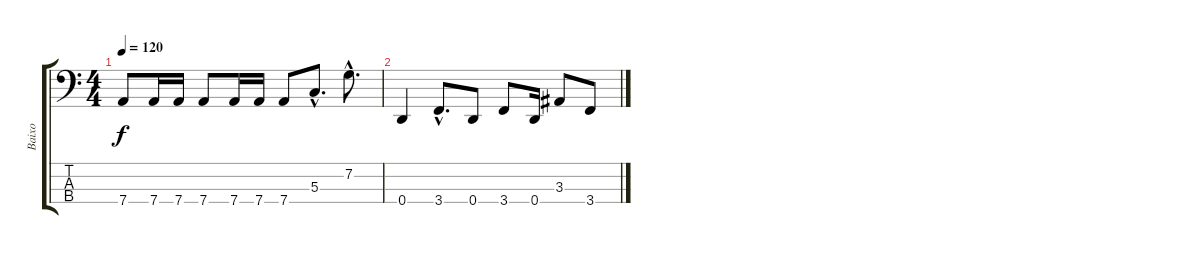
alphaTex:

\track ("Baixo" "Baixo") {instrument electricbassfinger}
\staff {score tabs}
\tuning (F2 C2 G1 D1) {hide}
\ts (4 4)
\tempo 120
\clef f4
\ks c
7.4.8{dy f} 7.4.16 7.4.16 7.4.8 7.4.16 7.4.16 7.4.8 5.3{hac}.8{d} 7.2{hac}.8{d} |
0.4.4 3.4{hac}.8{d} 0.4.8 3.4.8 0.4.16 3.3.8 3.4.8
